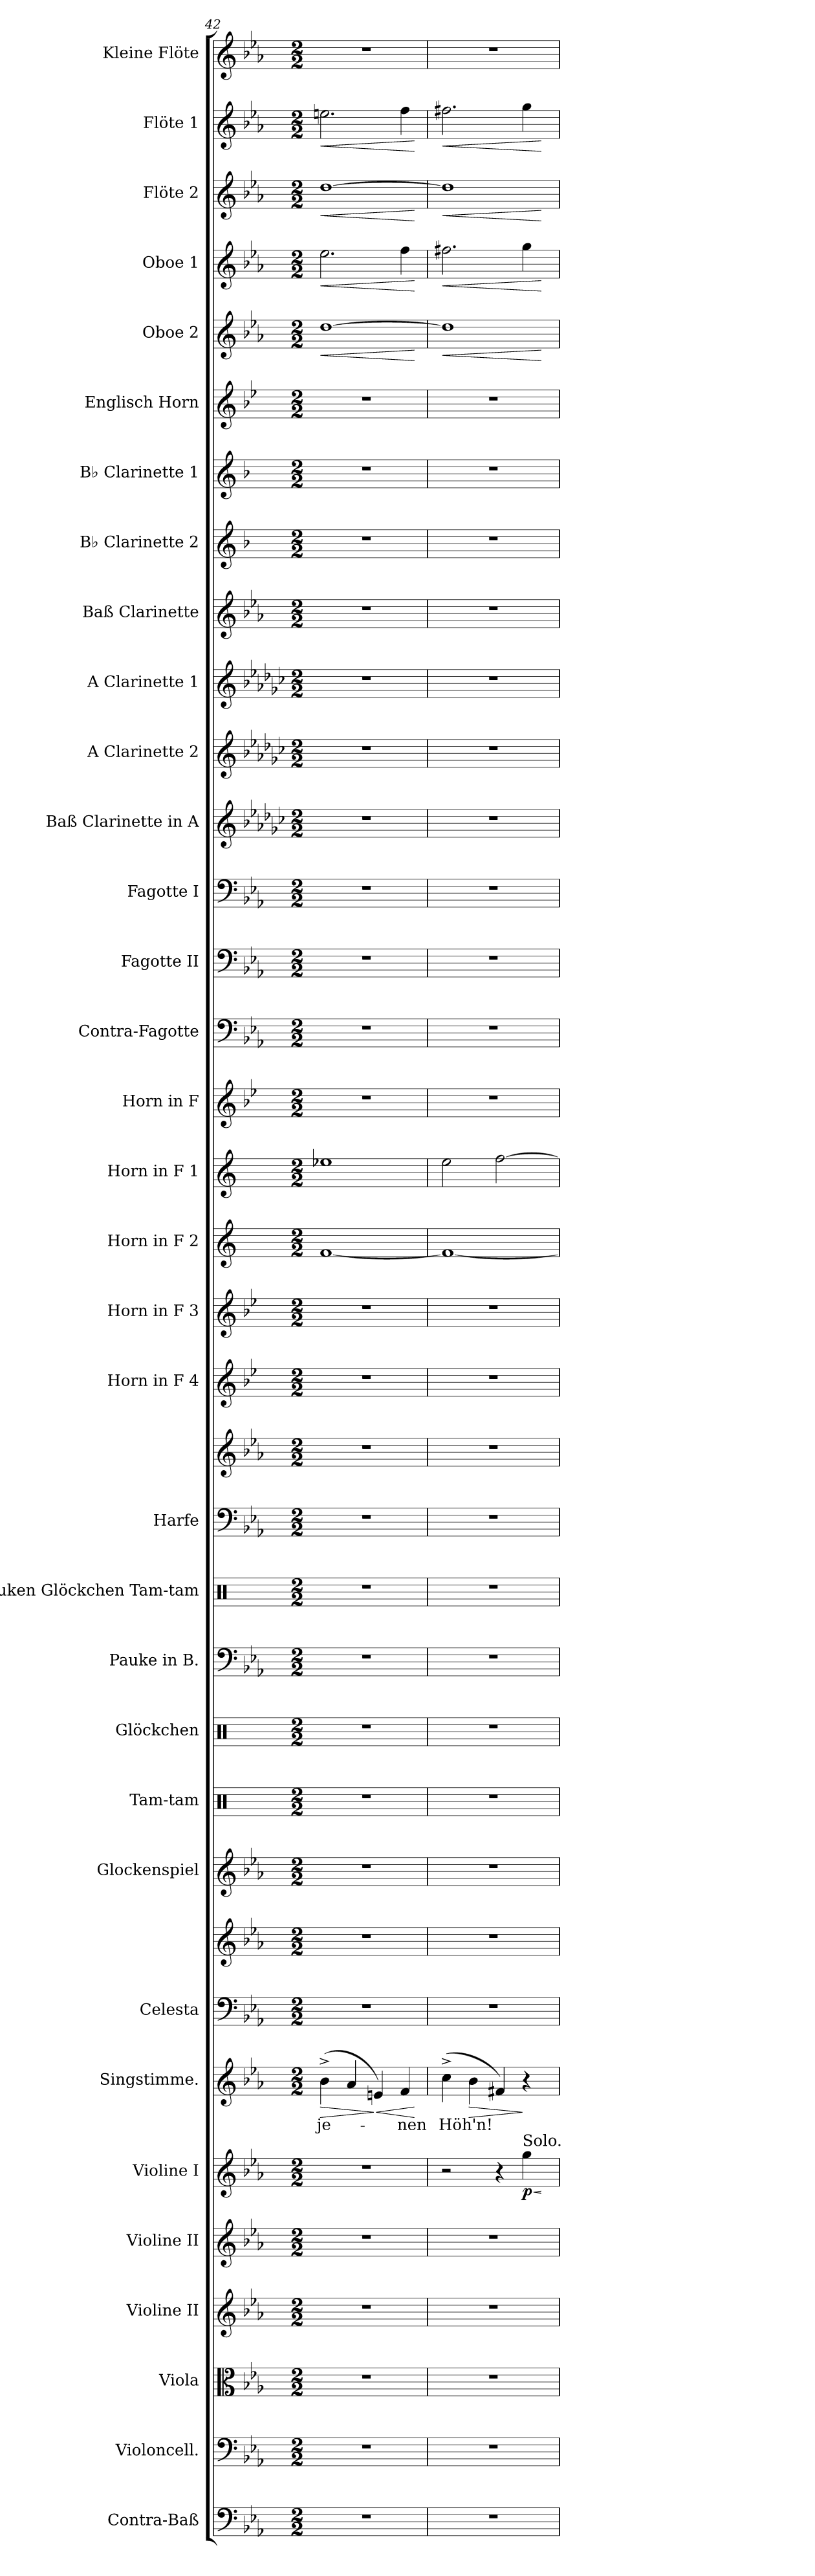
**kern	**kern	**kern	**kern	**kern	**kern	**dynam	**kern	**text	**dynam	**kern	**kern	**kern	**kern	**kern	**kern	**kern	**kern	**kern	**kern	**kern	**kern	**dynam	**kern	**dynam	**kern	**kern	**kern	**kern	**kern	**kern	**kern	**kern	**kern	**kern	**kern	**kern	**dynam	**kern	**dynam	**kern	**dynam	**kern	**dynam	**kern
*part34	*part33	*part32	*part31	*part30	*part29	*part29	*part28	*part28	*part28	*part27	*part27	*part26	*part25	*part24	*part23	*part22	*part21	*part21	*part20	*part19	*part18	*part18	*part17	*part17	*part16	*part15	*part14	*part13	*part12	*part11	*part10	*part9	*part8	*part7	*part6	*part5	*part5	*part4	*part4	*part3	*part3	*part2	*part2	*part1
*staff36	*staff35	*staff34	*staff33	*staff32	*staff31	*staff31	*staff30	*staff30	*staff30	*staff29	*staff28	*staff27	*staff26	*staff25	*staff24	*staff23	*staff22	*staff21	*staff20	*staff19	*staff18	*staff18	*staff17	*staff17	*staff16	*staff15	*staff14	*staff13	*staff12	*staff11	*staff10	*staff9	*staff8	*staff7	*staff6	*staff5	*staff5	*staff4	*staff4	*staff3	*staff3	*staff2	*staff2	*staff1
*I"Contra-Baß	*I"Violoncell.	*I"Viola	*I"Violine II	*I"Violine II	*I"Violine I	*	*I"Singstimme.	*	*	*I"Celesta	*	*I"Glockenspiel	*I"Tam-tam	*I"Glöckchen	*I"Pauke in B.	*I"Pauken Glöckchen Tam-tam	*I"Harfe	*	*I"Horn in F 4	*I"Horn in F 3	*I"Horn in F 2	*	*I"Horn in F 1	*	*I"Horn in F	*I"Contra-Fagotte	*I"Fagotte II	*I"Fagotte I	*I"Baß Clarinette in A	*I"A Clarinette 2	*I"A Clarinette 1	*I"Baß Clarinette	*I"B♭ Clarinette 2	*I"B♭ Clarinette 1	*I"Englisch Horn	*I"Oboe 2	*	*I"Oboe 1	*	*I"Flöte 2	*	*I"Flöte 1	*	*I"Kleine Flöte
*I'C.-B.	*I'Vc.	*I'Vla.	*I'Vln. II	*I'Vln. II	*I'Vln. I	*	*I'Sgst.	*	*	*I'Cel.	*	*I'Glk.	*I'Tam-tam	*I'Gl.	*I'Pauke	*I'Tam-tam	*I'Hfe.	*	*I'Hn. 4	*I'Hn. 3	*I'Hn. 2	*	*I'Hn. 1	*	*	*I'C.-Fg.	*I'Fg. II	*I'Fg. I	*	*I'A Cl. 2	*I'A Cl. 1	*I'B. Cl.	*I'B♭ Cl. 2	*I'B♭ Cl. 1	*I'E. H.	*I'Ob. 2	*	*I'Ob. 1	*	*I'Fl. 2	*	*I'Fl. 1	*	*I'Kl. Fl.
*clefF4	*clefF4	*clefC3	*clefG2	*clefG2	*clefG2	*	*clefG2	*	*	*clefF4	*clefG2	*clefG2	*clefX	*clefX	*clefF4	*clefX	*clefF4	*clefG2	*clefG2	*clefG2	*clefG2	*	*clefG2	*	*clefG2	*clefF4	*clefF4	*clefF4	*clefG2	*clefG2	*clefG2	*clefG2	*clefG2	*clefG2	*clefG2	*clefG2	*	*clefG2	*	*clefG2	*	*clefG2	*	*clefG2
*ITrd7c12	*	*	*	*	*	*	*	*	*	*ITrd-7c-12	*ITrd-7c-12	*ITrd-14c-24	*	*	*	*	*	*	*ITrd4c7	*ITrd4c7	*ITrd4c7	*	*ITrd4c7	*	*ITrd4c7	*ITrd7c12	*	*	*ITrd2c3	*ITrd2c3	*ITrd2c3	*ITrd8c14	*ITrd1c2	*ITrd1c2	*ITrd4c7	*	*	*	*	*	*	*	*	*ITrd-7c-12
*k[b-e-a-]	*k[b-e-a-]	*k[b-e-a-]	*k[b-e-a-]	*k[b-e-a-]	*k[b-e-a-]	*	*k[b-e-a-]	*	*	*k[b-e-a-]	*k[b-e-a-]	*k[b-e-a-]	*k[]	*k[]	*k[b-e-a-]	*k[]	*k[b-e-a-]	*k[b-e-a-]	*k[b-e-a-]	*k[b-e-a-]	*k[b-]	*	*k[b-]	*	*k[b-e-a-]	*k[b-e-a-]	*k[b-e-a-]	*k[b-e-a-]	*k[b-e-a-]	*k[b-e-a-]	*k[b-e-a-]	*k[b-e-a-]	*k[b-e-a-]	*k[b-e-a-]	*k[b-e-a-]	*k[b-e-a-]	*	*k[b-e-a-]	*	*k[b-e-a-]	*	*k[b-e-a-]	*	*k[b-e-a-]
*M2/2	*M2/2	*M2/2	*M2/2	*M2/2	*M2/2	*	*M2/2	*	*	*M2/2	*M2/2	*M2/2	*M2/2	*M2/2	*M2/2	*M2/2	*M2/2	*M2/2	*M2/2	*M2/2	*M2/2	*	*M2/2	*	*M2/2	*M2/2	*M2/2	*M2/2	*M2/2	*M2/2	*M2/2	*M2/2	*M2/2	*M2/2	*M2/2	*M2/2	*	*M2/2	*	*M2/2	*	*M2/2	*	*M2/2
=42	=42	=42	=42	=42	=42	=42	=42	=42	=42	=42	=42	=42	=42	=42	=42	=42	=42	=42	=42	=42	=42	=42	=42	=42	=42	=42	=42	=42	=42	=42	=42	=42	=42	=42	=42	=42	=42	=42	=42	=42	=42	=42	=42	=42
!	!	!	!	!	!	!	!	!LO:LY:b	!LO:HP:b	!	!	!	!	!	!	!	!	!	!	!	!	!LO:DY:b	!	!LO:DY:b	!	!	!	!	!	!	!	!	!	!	!	!	!LO:HP:b	!	!LO:HP:b	!	!LO:HP:b	!	!LO:HP:b	!
1r	1r	1r	1r	1r	1r	.	(4b-^\	je-	>	1r	1r	1r	1r	1r	1r	1r	1r	1r	1r	1r	[1B-	other-dynamics	1a-X	other-dynamics	1r	1r	1r	1r	1r	1r	1r	1r	1r	1r	1r	[1dd	<	2.ee-\	<	[1dd	<	2.een\	<	1r
.	.	.	.	.	.	.	4a-/	.	.	.	.	.	.	.	.	.	.	.	.	.	.	.	.	.	.	.	.	.	.	.	.	.	.	.	.	.	.	.	.	.	.	.	.	.
!	!	!	!	!	!	!	!	!	!LO:HP:n=1:b	!	!	!	!	!	!	!	!	!	!	!	!	!	!	!	!	!	!	!	!	!	!	!	!	!	!	!	!	!	!	!	!	!	!	!
.	.	.	.	.	.	.	4en/)	.	] <	.	.	.	.	.	.	.	.	.	.	.	.	.	.	.	.	.	.	.	.	.	.	.	.	.	.	.	.	.	.	.	.	.	.	.
!	!	!	!	!	!	!	!	!LO:LY:b	!	!	!	!	!	!	!	!	!	!	!	!	!	!	!	!	!	!	!	!	!	!	!	!	!	!	!	!	!	!	!	!	!	!	!	!
.	.	.	.	.	.	.	4f/	-nen	.	.	.	.	.	.	.	.	.	.	.	.	.	.	.	.	.	.	.	.	.	.	.	.	.	.	.	.	.	4ff\	.	.	.	4ff\	.	.
.	.	.	.	.	.	.	.	.	[	.	.	.	.	.	.	.	.	.	.	.	.	.	.	.	.	.	.	.	.	.	.	.	.	.	.	.	[	.	[	.	[	.	[	.
=43	=43	=43	=43	=43	=43	=43	=43	=43	=43	=43	=43	=43	=43	=43	=43	=43	=43	=43	=43	=43	=43	=43	=43	=43	=43	=43	=43	=43	=43	=43	=43	=43	=43	=43	=43	=43	=43	=43	=43	=43	=43	=43	=43	=43
!	!	!	!	!	!	!	!	!LO:LY:b	!	!	!	!	!	!	!	!	!	!	!	!	!	!	!	!	!	!	!	!	!	!	!	!	!	!	!	!	!LO:HP:b	!	!LO:HP:b	!	!LO:HP:b	!	!LO:HP:b	!
1r	1r	1r	1r	1r	2r	.	(4cc^\	Höh'n!	.	1r	1r	1r	1r	1r	1r	1r	1r	1r	1r	1r	1B-_	.	2a\	.	1r	1r	1r	1r	1r	1r	1r	1r	1r	1r	1r	1dd]	<	2.ff#X\	<	1dd]	<	2.ff#X\	<	1r
!	!	!	!	!	!	!	!	!	!LO:HP:b	!	!	!	!	!	!	!	!	!	!	!	!	!	!	!	!	!	!	!	!	!	!	!	!	!	!	!	!	!	!	!	!	!	!	!
.	.	.	.	.	.	.	4b-\	.	>	.	.	.	.	.	.	.	.	.	.	.	.	.	.	.	.	.	.	.	.	.	.	.	.	.	.	.	.	.	.	.	.	.	.	.
.	.	.	.	.	4r	.	4f#X/)	.	.	.	.	.	.	.	.	.	.	.	.	.	.	.	[2b-\	.	.	.	.	.	.	.	.	.	.	.	.	.	.	.	.	.	.	.	.	.
!	!	!	!	!	!LO:TX:a:t=Solo.	!	!	!	!	!	!	!	!	!	!	!	!	!	!	!	!	!	!	!	!	!	!	!	!	!	!	!	!	!	!	!	!	!	!	!	!	!	!	!
!	!	!	!	!	!	!LO:HP:b	!	!	!	!	!	!	!	!	!	!	!	!	!	!	!	!	!	!	!	!	!	!	!	!	!	!	!	!	!	!	!	!	!	!	!	!	!	!
!	!	!	!	!	!	!LO:DY:n=1:b	!	!	!	!	!	!	!	!	!	!	!	!	!	!	!	!	!	!	!	!	!	!	!	!	!	!	!	!	!	!	!	!	!	!	!	!	!	!
.	.	.	.	.	4gg\	< p	4r	.	]	.	.	.	.	.	.	.	.	.	.	.	.	.	.	.	.	.	.	.	.	.	.	.	.	.	.	.	.	4gg\	.	.	.	4gg\	.	.
.	.	.	.	.	.	[	.	.	.	.	.	.	.	.	.	.	.	.	.	.	.	.	.	.	.	.	.	.	.	.	.	.	.	.	.	.	[	.	[	.	[	.	[	.
=	=	=	=	=	=	=	=	=	=	=	=	=	=	=	=	=	=	=	=	=	=	=	=	=	=	=	=	=	=	=	=	=	=	=	=	=	=	=	=	=	=	=	=	=
*-	*-	*-	*-	*-	*-	*-	*-	*-	*-	*-	*-	*-	*-	*-	*-	*-	*-	*-	*-	*-	*-	*-	*-	*-	*-	*-	*-	*-	*-	*-	*-	*-	*-	*-	*-	*-	*-	*-	*-	*-	*-	*-	*-	*-
